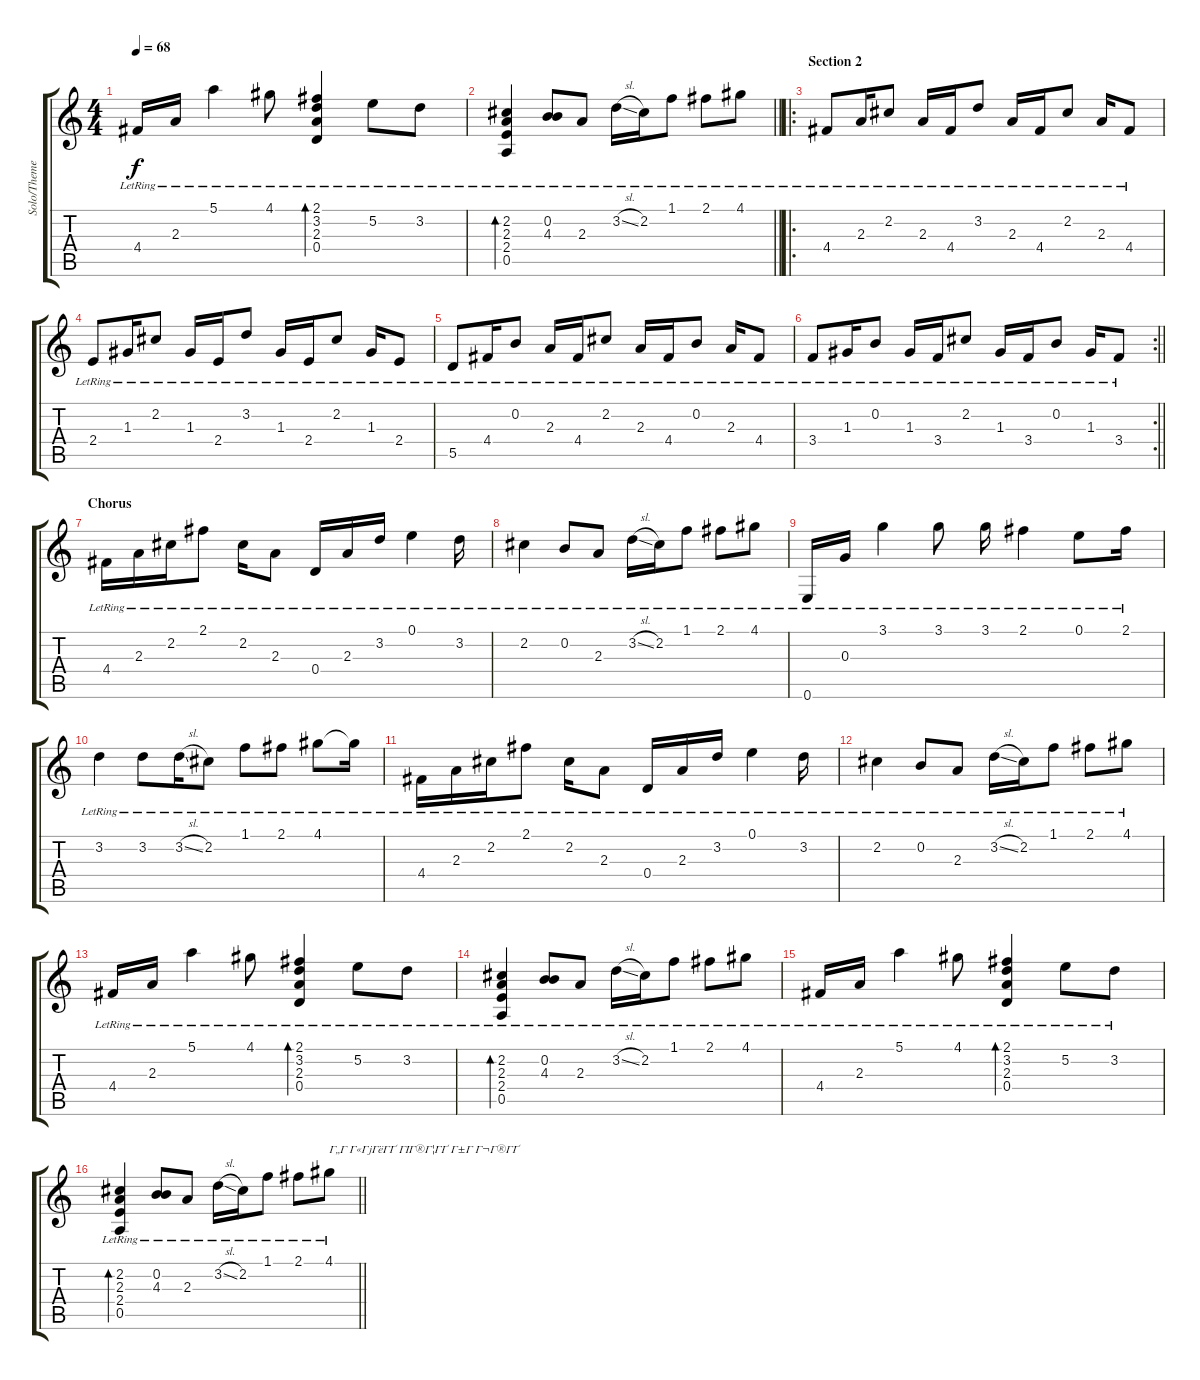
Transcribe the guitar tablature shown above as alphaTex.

\track ("Solo/Theme" "Solo/Theme") {instrument electricguitarclean}
\staff {score tabs}
\tuning (E4 B3 G3 D3 A2 E2) {hide}
\ts (4 4)
\tempo 68
\clef g2
\ks c
4.4{lr}.16{dy f} 2.3{lr}.16 5.1{lr}.4 4.1{lr}.8 (2.1{lr} 3.2{lr} 2.3{lr} 0.4{lr}).4{bd 240} 5.2{lr}.8 3.2{lr}.8 |
\barLineRight lightlight
(2.2{lr} 2.3{lr} 2.4{lr} 0.5{lr}).4{bd 240} (0.2{lr} 4.3{lr}).8 2.3{lr}.8 3.2{sl lr}.16 2.2{lr}.16 1.1{lr}.8 2.1{lr}.8 4.1{lr}.8 |
\ro
\section ("" "Section 2")
4.4{lr}.8 2.3{lr}.16 2.2{lr}.8 2.3{lr}.16 4.4{lr}.16 3.2{lr}.8 2.3{lr}.16 4.4{lr}.16 2.2{lr}.8 2.3{lr}.16 4.4{lr}.8 |
2.4{lr}.8 1.3{lr}.16 2.2{lr}.8 1.3{lr}.16 2.4{lr}.16 3.2{lr}.8 1.3{lr}.16 2.4{lr}.16 2.2{lr}.8 1.3{lr}.16 2.4{lr}.8 |
5.5{lr}.8 4.4{lr}.16 0.2{lr}.8 2.3{lr}.16 4.4{lr}.16 2.2{lr}.8 2.3{lr}.16 4.4{lr}.16 0.2{lr}.8 2.3{lr}.16 4.4{lr}.8 |
\rc 2
\barLineRight lightlight
3.4{lr}.8 1.3{lr}.16 0.2{lr}.8 1.3{lr}.16 3.4{lr}.16 2.2{lr}.8 1.3{lr}.16 3.4{lr}.16 0.2{lr}.8 1.3{lr}.16 3.4{lr}.8 |
\section ("" "Chorus")
4.4{lr}.16 2.3{lr}.16 2.2{lr}.16 2.1{lr}.8 2.2{lr}.16 2.3{lr}.8 0.4{lr}.16 2.3{lr}.16 3.2{lr}.16 0.1{lr}.4 3.2{lr}.16 |
2.2{lr}.4 0.2{lr}.8 2.3{lr}.8 3.2{sl lr}.16 2.2{lr}.16 1.1{lr}.8 2.1{lr}.8 4.1{lr}.8 |
0.6{lr}.16 0.3{lr}.16 3.1{lr}.4 3.1{lr}.8 3.1{lr}.16 2.1{lr}.4 0.1{lr}.8 2.1{lr}.16 |
3.2{lr}.4 3.2{lr}.8 3.2{sl lr}.16 2.2{lr}.8 1.1{lr}.8 2.1{lr}.8 4.1{lr}.8 4.1{lr t}.16 |
4.4{lr}.16 2.3{lr}.16 2.2{lr}.16 2.1{lr}.8 2.2{lr}.16 2.3{lr}.8 0.4{lr}.16 2.3{lr}.16 3.2{lr}.16 0.1{lr}.4 3.2{lr}.16 |
2.2{lr}.4 0.2{lr}.8 2.3{lr}.8 3.2{sl lr}.16 2.2{lr}.16 1.1{lr}.8 2.1{lr}.8 4.1{lr}.8 |
4.4{lr}.16 2.3{lr}.16 5.1{lr}.4 4.1{lr}.8 (2.1{lr} 3.2{lr} 2.3{lr} 0.4{lr}).4{bd 240} 5.2{lr}.8 3.2{lr}.8 |
(2.2{lr} 2.3{lr} 2.4{lr} 0.5{lr}).4{bd 240} (0.2{lr} 4.3{lr}).8 2.3{lr}.8 3.2{sl lr}.16 2.2{lr}.16 1.1{lr}.8 2.1{lr}.8 4.1{lr}.8 |
4.4{lr}.16 2.3{lr}.16 5.1{lr}.4 4.1{lr}.8 (2.1{lr} 3.2{lr} 2.3{lr} 0.4{lr}).4{bd 240} 5.2{lr}.8 3.2{lr}.8 |
\barLineRight lightlight
(2.2{lr} 2.3{lr} 2.4{lr} 0.5{lr}).4{bd 240} (0.2{lr} 4.3{lr}).8 2.3{lr}.8 3.2{sl lr}.16 2.2{lr}.16 1.1{lr}.8 2.1{lr}.8 4.1{lr}.8{txt "Г„Г Г«ГјГёГҐ ГІГ®Г¦ГҐ Г±Г Г¬Г®ГҐ"}
